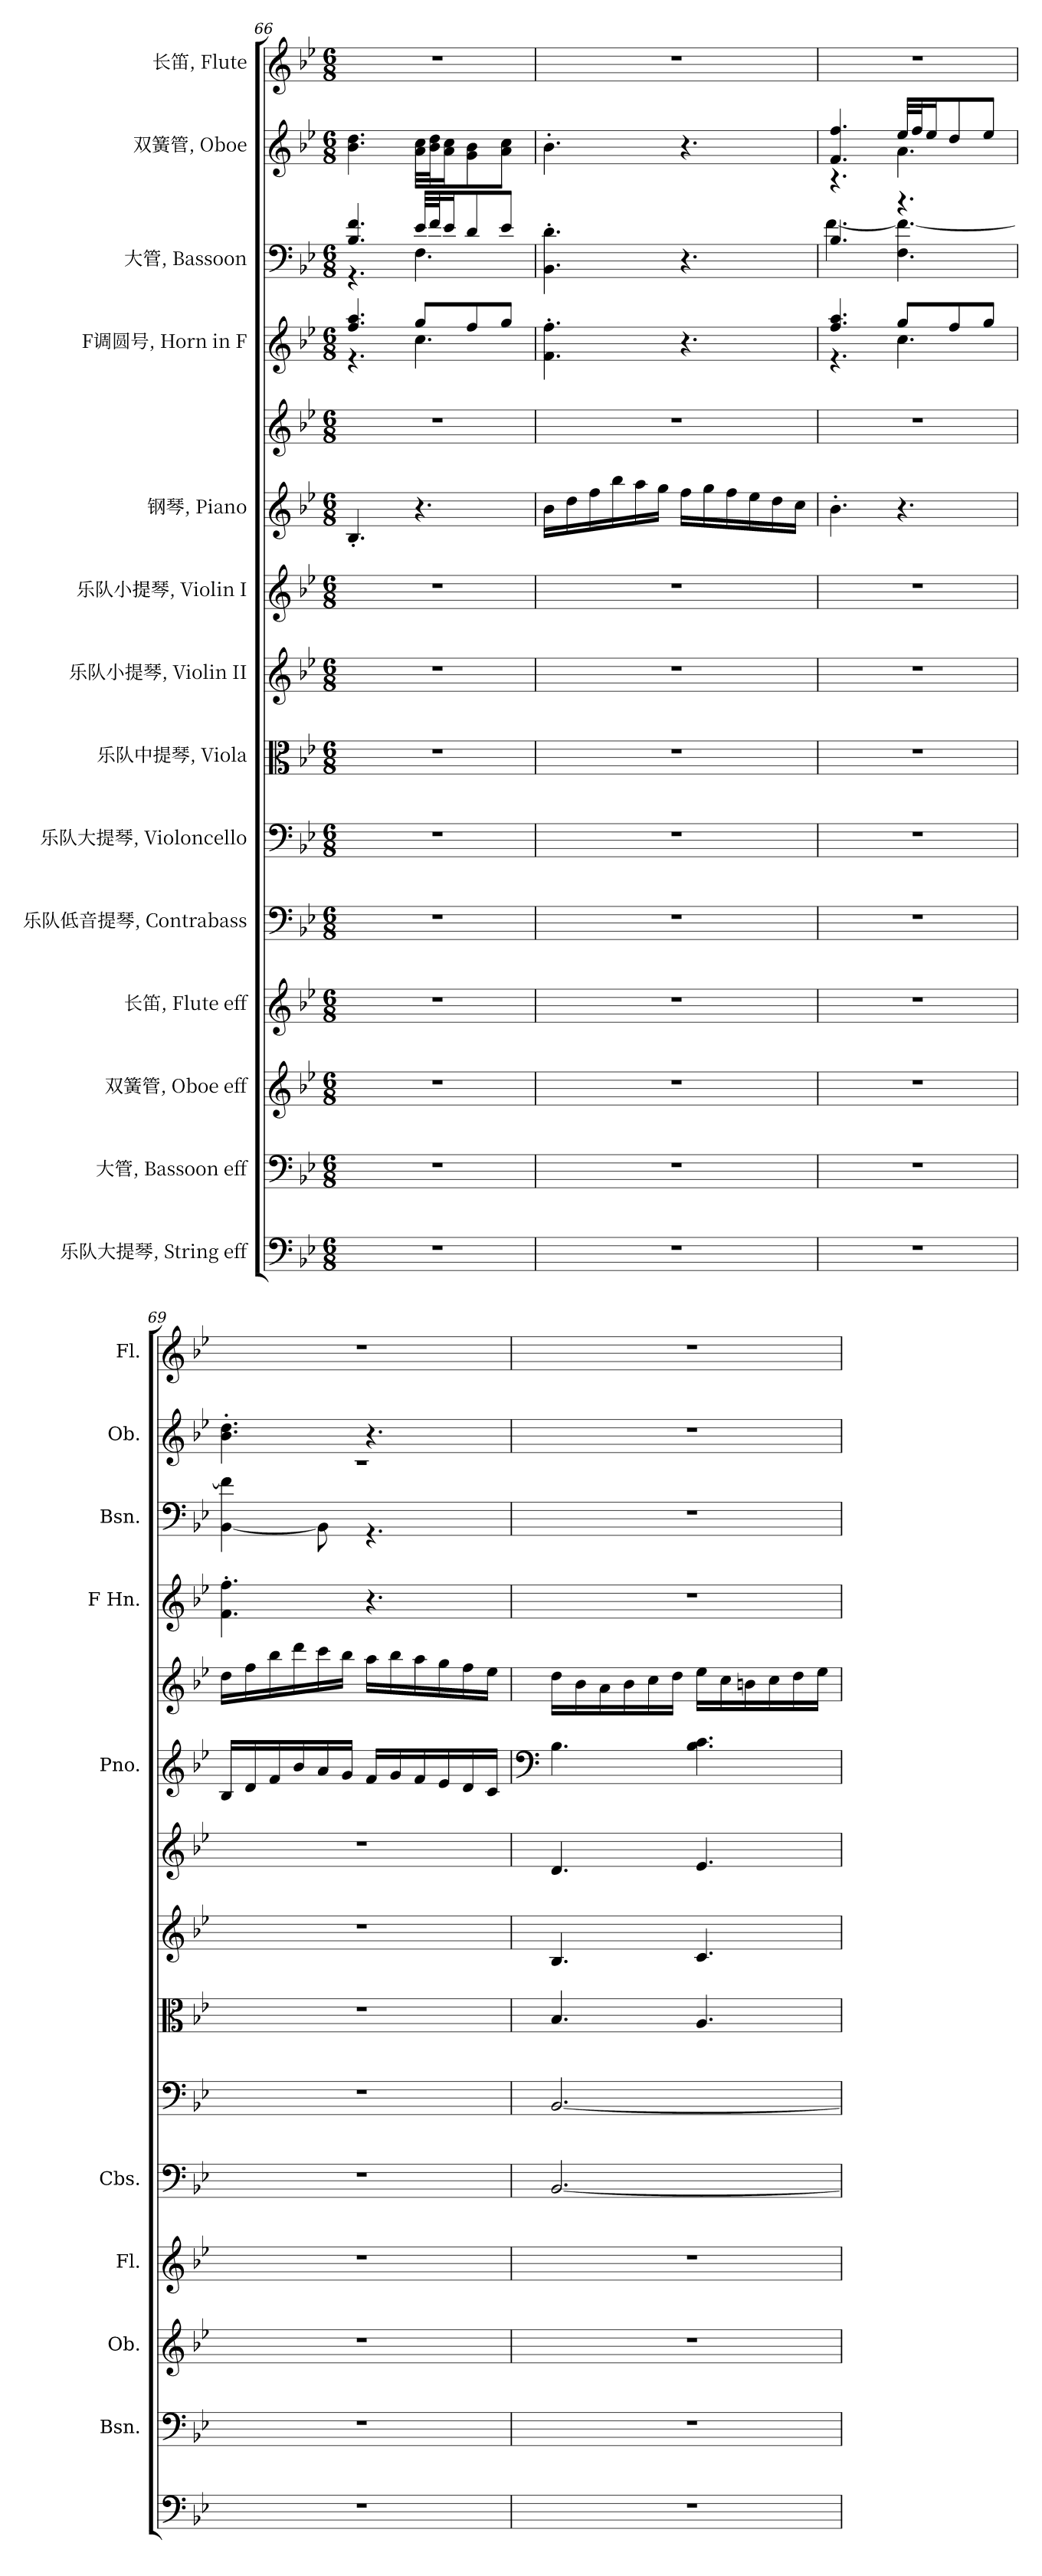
**kern	**kern	**kern	**kern	**kern	**kern	**kern	**kern	**kern	**kern	**kern	**kern	**kern	**kern	**kern
*part14	*part13	*part12	*part11	*part10	*part9	*part8	*part7	*part6	*part5	*part5	*part4	*part3	*part2	*part1
*staff15	*staff14	*staff13	*staff12	*staff11	*staff10	*staff9	*staff8	*staff7	*staff6	*staff5	*staff4	*staff3	*staff2	*staff1
*I"乐队大提琴, String eff	*I"大管, Bassoon eff	*I"双簧管, Oboe eff	*I"长笛, Flute eff	*I"乐队低音提琴, Contrabass	*I"乐队大提琴, Violoncello	*I"乐队中提琴, Viola	*I"乐队小提琴, Violin II	*I"乐队小提琴, Violin I	*I"钢琴, Piano	*	*I"F调圆号, Horn in F	*I"大管, Bassoon	*I"双簧管, Oboe	*I"长笛, Flute
*	*I'Bsn.	*I'Ob.	*I'Fl.	*I'Cbs.	*	*	*	*	*I'Pno.	*	*I'F Hn.	*I'Bsn.	*I'Ob.	*I'Fl.
*clefF4	*clefF4	*clefG2	*clefG2	*clefF4	*clefF4	*clefC3	*clefG2	*clefG2	*clefG2	*clefG2	*clefG2	*clefF4	*clefG2	*clefG2
*	*	*	*	*ITrd7c12	*	*	*	*	*	*	*ITrd4c7	*	*	*
*k[b-e-]	*k[b-e-]	*k[b-e-]	*k[b-e-]	*k[b-e-]	*k[b-e-]	*k[b-e-]	*k[b-e-]	*k[b-e-]	*k[b-e-]	*k[b-e-]	*k[b-e-a-]	*k[b-e-]	*k[b-e-]	*k[b-e-]
*M6/8	*M6/8	*M6/8	*M6/8	*M6/8	*M6/8	*M6/8	*M6/8	*M6/8	*M6/8	*M6/8	*M6/8	*M6/8	*M6/8	*M6/8
=66	=66	=66	=66	=66	=66	=66	=66	=66	=66	=66	=66	=66	=66	=66
*	*	*	*	*	*	*	*	*	*	*	*^	*^	*	*
2.r	2.r	2.r	2.r	2.r	2.r	2.r	2.r	2.r	4.B-'/	2.r	4.b-/ 4.dd/	4.r	4.B-/ 4.f/	4.r	4.b-\ 4.dd\	2.r
.	.	.	.	.	.	.	.	.	4.r	.	8cc/L	4.f\	32e-/LLL	4.F\	32a\ 32cc\LLL	.
.	.	.	.	.	.	.	.	.	.	.	.	.	32f/J	.	32b-\ 32dd\J	.
.	.	.	.	.	.	.	.	.	.	.	.	.	16e-/J	.	16a\ 16cc\J	.
.	.	.	.	.	.	.	.	.	.	.	8b-/	.	8d/	.	8g\ 8b-\	.
.	.	.	.	.	.	.	.	.	.	.	8cc/J	.	8e-/J	.	8a\ 8cc\J	.
*	*	*	*	*	*	*	*	*	*	*	*v	*v	*	*	*	*
*	*	*	*	*	*	*	*	*	*	*	*	*v	*v	*	*
!!LO:PB:g=z
=67	=67	=67	=67	=67	=67	=67	=67	=67	=67	=67	=67	=67	=67	=67
2.r	2.r	2.r	2.r	2.r	2.r	2.r	2.r	2.r	16b-\LL	2.r	4.B-\' 4.b-\'	4.BB-\' 4.d\'	4.b-'\	2.r
.	.	.	.	.	.	.	.	.	16dd\	.	.	.	.	.
.	.	.	.	.	.	.	.	.	16ff\	.	.	.	.	.
.	.	.	.	.	.	.	.	.	16bb-\	.	.	.	.	.
.	.	.	.	.	.	.	.	.	16aa\	.	.	.	.	.
.	.	.	.	.	.	.	.	.	16gg\JJ	.	.	.	.	.
.	.	.	.	.	.	.	.	.	16ff\LL	.	4.r	4.r	4.r	.
.	.	.	.	.	.	.	.	.	16gg\	.	.	.	.	.
.	.	.	.	.	.	.	.	.	16ff\	.	.	.	.	.
.	.	.	.	.	.	.	.	.	16ee-\	.	.	.	.	.
.	.	.	.	.	.	.	.	.	16dd\	.	.	.	.	.
.	.	.	.	.	.	.	.	.	16cc\JJ	.	.	.	.	.
=68	=68	=68	=68	=68	=68	=68	=68	=68	=68	=68	=68	=68	=68	=68
*	*	*	*	*	*	*	*	*	*	*	*^	*^	*^	*
2.r	2.r	2.r	2.r	2.r	2.r	2.r	2.r	2.r	4.b-'\	2.r	4.b-/ 4.dd/	4.r	4.B-/	[4.f\	4.f/ 4.ff/	4.r	2.r
.	.	.	.	.	.	.	.	.	4.r	.	8cc/L	4.f\	4.r	4.F\ 4.f\_	32ee-/LLL	4.a\	.
.	.	.	.	.	.	.	.	.	.	.	.	.	.	.	32ff/J	.	.
.	.	.	.	.	.	.	.	.	.	.	.	.	.	.	16ee-/J	.	.
.	.	.	.	.	.	.	.	.	.	.	8b-/	.	.	.	8dd/	.	.
.	.	.	.	.	.	.	.	.	.	.	8cc/J	.	.	.	8ee-/J	.	.
*	*	*	*	*	*	*	*	*	*	*	*v	*v	*	*	*v	*v	*
=69	=69	=69	=69	=69	=69	=69	=69	=69	=69	=69	=69	=69	=69	=69	=69
2.r	2.r	2.r	2.r	2.r	2.r	2.r	2.r	2.r	16B-/LL	16dd\LL	4.B-\' 4.b-\'	2.r	[4BB-\ 4f\]	4.b-\' 4.dd\'	2.r
.	.	.	.	.	.	.	.	.	16d/	16ff\	.	.	.	.	.
.	.	.	.	.	.	.	.	.	16f/	16bb-\	.	.	.	.	.
.	.	.	.	.	.	.	.	.	16b-/	16ddd\	.	.	.	.	.
.	.	.	.	.	.	.	.	.	16a/	16ccc\	.	.	8BB-\]	.	.
.	.	.	.	.	.	.	.	.	16g/JJ	16bb-\JJ	.	.	.	.	.
.	.	.	.	.	.	.	.	.	16f/LL	16aa\LL	4.r	.	4.r	4.r	.
.	.	.	.	.	.	.	.	.	16g/	16bb-\	.	.	.	.	.
.	.	.	.	.	.	.	.	.	16f/	16aa\	.	.	.	.	.
.	.	.	.	.	.	.	.	.	16e-/	16gg\	.	.	.	.	.
.	.	.	.	.	.	.	.	.	16d/	16ff\	.	.	.	.	.
.	.	.	.	.	.	.	.	.	16c/JJ	16ee-\JJ	.	.	.	.	.
*	*	*	*	*	*	*	*	*	*	*	*	*v	*v	*	*
!!LO:PB:g=z
=70	=70	=70	=70	=70	=70	=70	=70	=70	=70	=70	=70	=70	=70	=70
*	*	*	*	*	*	*	*	*	*clefF4	*	*	*	*	*
2.r	2.r	2.r	2.r	[2.BBB-/	[2.BB-/	4.B-/	4.B-/	4.d/	4.B-\	16dd\LL	2.r	2.r	2.r	2.r
.	.	.	.	.	.	.	.	.	.	16b-\	.	.	.	.
.	.	.	.	.	.	.	.	.	.	16a\	.	.	.	.
.	.	.	.	.	.	.	.	.	.	16b-\	.	.	.	.
.	.	.	.	.	.	.	.	.	.	16cc\	.	.	.	.
.	.	.	.	.	.	.	.	.	.	16dd\JJ	.	.	.	.
.	.	.	.	.	.	4.A/	4.c/	4.e-/	4.B-\ 4.c\	16ee-\LL	.	.	.	.
.	.	.	.	.	.	.	.	.	.	16cc\	.	.	.	.
.	.	.	.	.	.	.	.	.	.	16bn\	.	.	.	.
.	.	.	.	.	.	.	.	.	.	16cc\	.	.	.	.
.	.	.	.	.	.	.	.	.	.	16dd\	.	.	.	.
.	.	.	.	.	.	.	.	.	.	16ee-\JJ	.	.	.	.
=	=	=	=	=	=	=	=	=	=	=	=	=	=	=
*-	*-	*-	*-	*-	*-	*-	*-	*-	*-	*-	*-	*-	*-	*-
